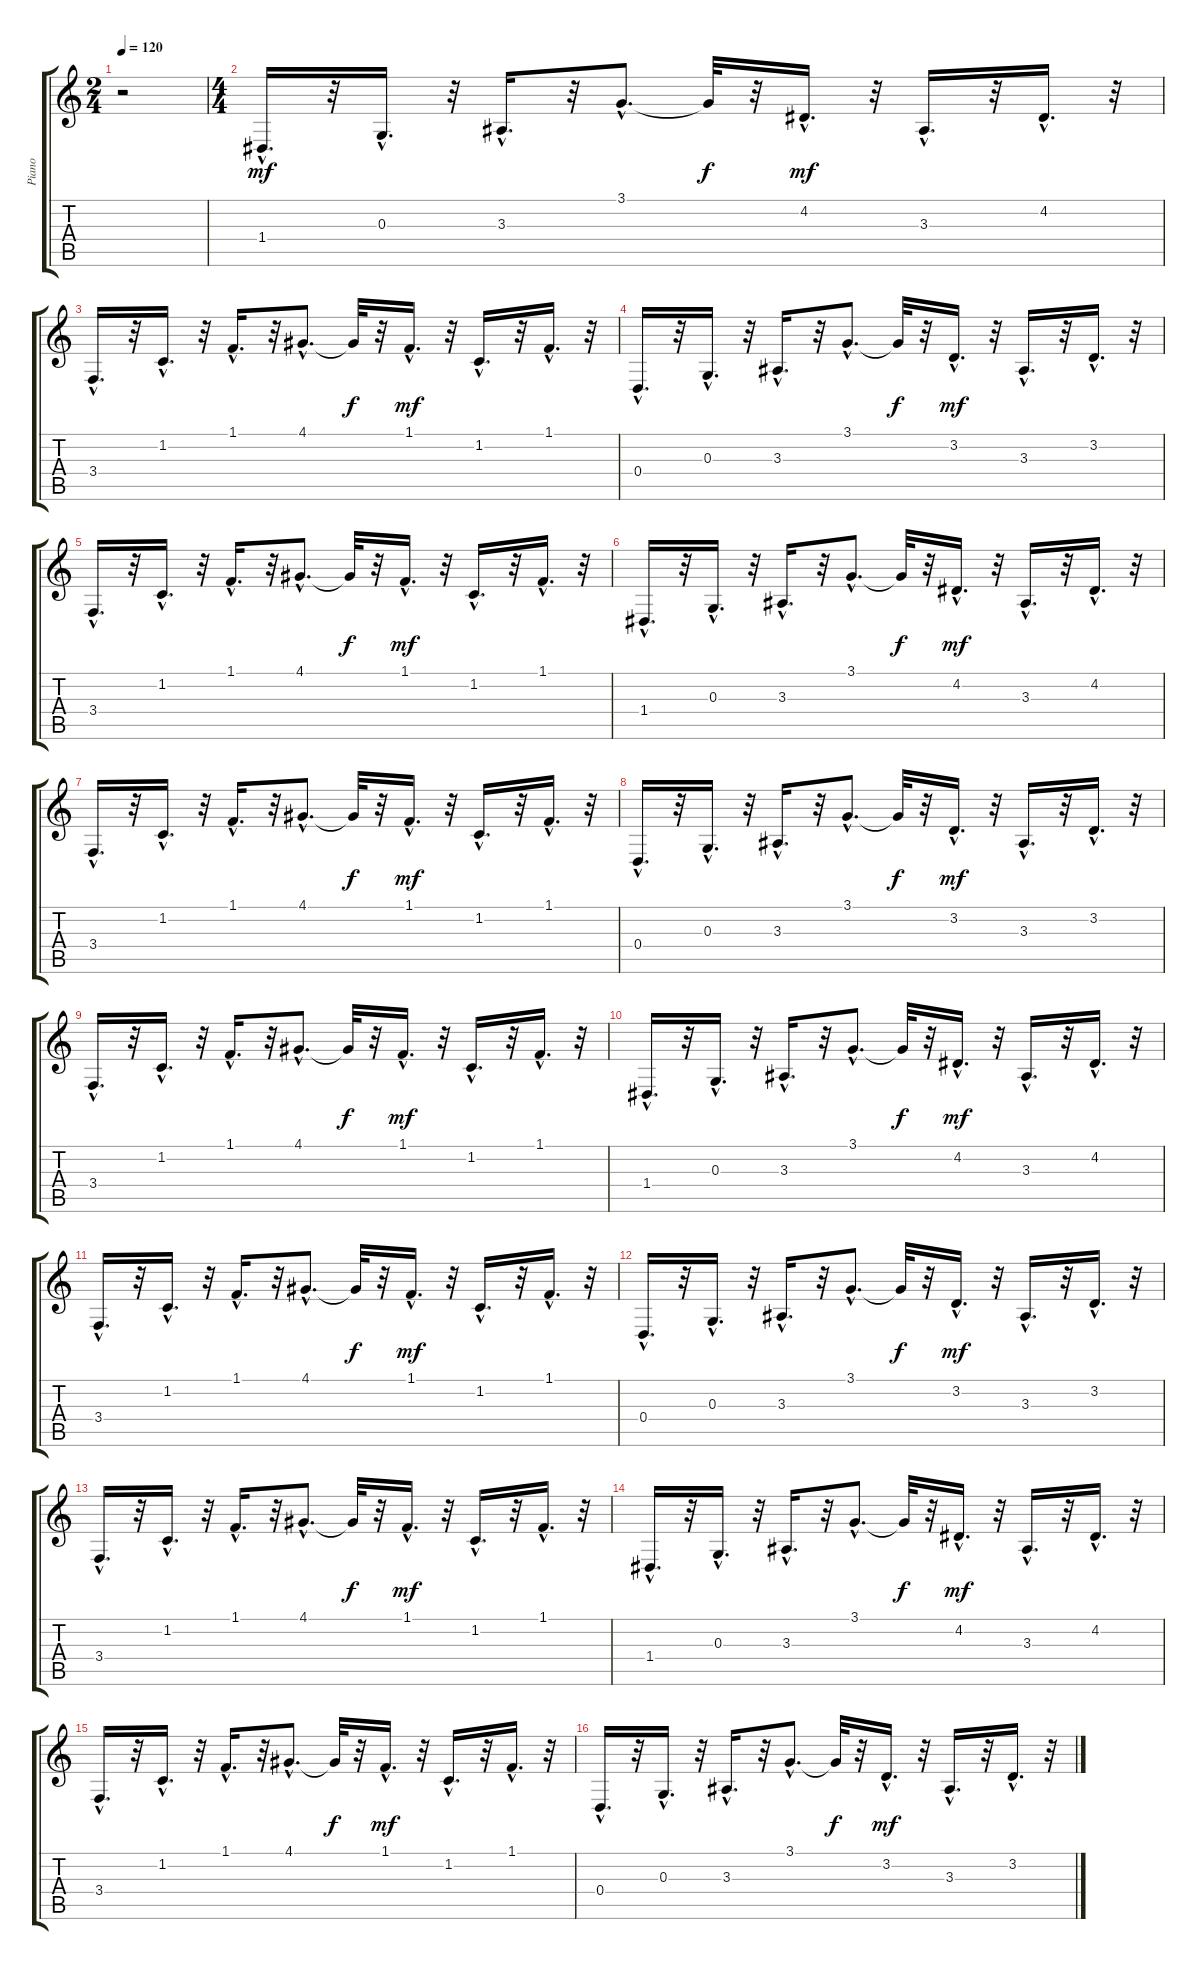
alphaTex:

\track ("Piano" "Piano") {instrument electricpiano1}
\staff {score tabs}
\tuning (E4 B3 G3 D3 A2 E2) {hide}
\ts (2 4)
\tempo 120
\clef g2
\ks c
r.2{dy mf instrument electricpiano1} |
\ts (4 4)
1.4{hac}.16{d} r.32 0.3{hac}.16{d} r.32 3.3{hac}.16{d} r.32 3.1{hac}.8{d} 3.1{t}.32{dy f} r.32 4.2{hac}.16{d dy mf} r.32 3.3{hac}.16{d} r.32 4.2{hac}.16{d} r.32 |
3.4{hac}.16{d} r.32 1.2{hac}.16{d} r.32 1.1{hac}.16{d} r.32 4.1{hac}.8{d} 4.1{t}.32{dy f} r.32 1.1{hac}.16{d dy mf} r.32 1.2{hac}.16{d} r.32 1.1{hac}.16{d} r.32 |
0.4{hac}.16{d} r.32 0.3{hac}.16{d} r.32 3.3{hac}.16{d} r.32 3.1{hac}.8{d} 3.1{t}.32{dy f} r.32 3.2{hac}.16{d dy mf} r.32 3.3{hac}.16{d} r.32 3.2{hac}.16{d} r.32 |
3.4{hac}.16{d} r.32 1.2{hac}.16{d} r.32 1.1{hac}.16{d} r.32 4.1{hac}.8{d} 4.1{t}.32{dy f} r.32 1.1{hac}.16{d dy mf} r.32 1.2{hac}.16{d} r.32 1.1{hac}.16{d} r.32 |
1.4{hac}.16{d} r.32 0.3{hac}.16{d} r.32 3.3{hac}.16{d} r.32 3.1{hac}.8{d} 3.1{t}.32{dy f} r.32 4.2{hac}.16{d dy mf} r.32 3.3{hac}.16{d} r.32 4.2{hac}.16{d} r.32 |
3.4{hac}.16{d} r.32 1.2{hac}.16{d} r.32 1.1{hac}.16{d} r.32 4.1{hac}.8{d} 4.1{t}.32{dy f} r.32 1.1{hac}.16{d dy mf} r.32 1.2{hac}.16{d} r.32 1.1{hac}.16{d} r.32 |
0.4{hac}.16{d} r.32 0.3{hac}.16{d} r.32 3.3{hac}.16{d} r.32 3.1{hac}.8{d} 3.1{t}.32{dy f} r.32 3.2{hac}.16{d dy mf} r.32 3.3{hac}.16{d} r.32 3.2{hac}.16{d} r.32 |
3.4{hac}.16{d} r.32 1.2{hac}.16{d} r.32 1.1{hac}.16{d} r.32 4.1{hac}.8{d} 4.1{t}.32{dy f} r.32 1.1{hac}.16{d dy mf} r.32 1.2{hac}.16{d} r.32 1.1{hac}.16{d} r.32 |
1.4{hac}.16{d} r.32 0.3{hac}.16{d} r.32 3.3{hac}.16{d} r.32 3.1{hac}.8{d} 3.1{t}.32{dy f} r.32 4.2{hac}.16{d dy mf} r.32 3.3{hac}.16{d} r.32 4.2{hac}.16{d} r.32 |
3.4{hac}.16{d} r.32 1.2{hac}.16{d} r.32 1.1{hac}.16{d} r.32 4.1{hac}.8{d} 4.1{t}.32{dy f} r.32 1.1{hac}.16{d dy mf} r.32 1.2{hac}.16{d} r.32 1.1{hac}.16{d} r.32 |
0.4{hac}.16{d} r.32 0.3{hac}.16{d} r.32 3.3{hac}.16{d} r.32 3.1{hac}.8{d} 3.1{t}.32{dy f} r.32 3.2{hac}.16{d dy mf} r.32 3.3{hac}.16{d} r.32 3.2{hac}.16{d} r.32 |
3.4{hac}.16{d} r.32 1.2{hac}.16{d} r.32 1.1{hac}.16{d} r.32 4.1{hac}.8{d} 4.1{t}.32{dy f} r.32 1.1{hac}.16{d dy mf} r.32 1.2{hac}.16{d} r.32 1.1{hac}.16{d} r.32 |
1.4{hac}.16{d} r.32 0.3{hac}.16{d} r.32 3.3{hac}.16{d} r.32 3.1{hac}.8{d} 3.1{t}.32{dy f} r.32 4.2{hac}.16{d dy mf} r.32 3.3{hac}.16{d} r.32 4.2{hac}.16{d} r.32 |
3.4{hac}.16{d} r.32 1.2{hac}.16{d} r.32 1.1{hac}.16{d} r.32 4.1{hac}.8{d} 4.1{t}.32{dy f} r.32 1.1{hac}.16{d dy mf} r.32 1.2{hac}.16{d} r.32 1.1{hac}.16{d} r.32 |
0.4{hac}.16{d} r.32 0.3{hac}.16{d} r.32 3.3{hac}.16{d} r.32 3.1{hac}.8{d} 3.1{t}.32{dy f} r.32 3.2{hac}.16{d dy mf} r.32 3.3{hac}.16{d} r.32 3.2{hac}.16{d} r.32
